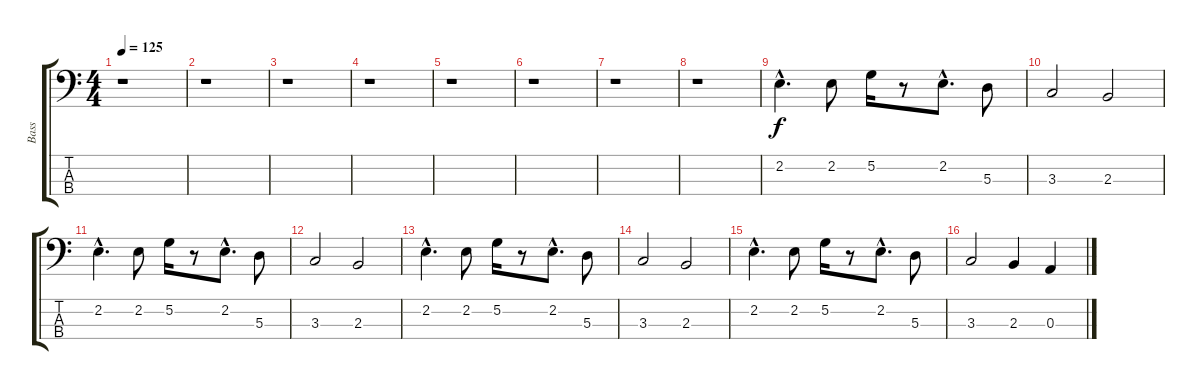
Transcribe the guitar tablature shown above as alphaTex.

\track ("Bass" "Bass") {instrument electricbassfinger}
\staff {score tabs}
\tuning (G2 D2 A1 E1) {hide}
\ts (4 4)
\tempo 125
\clef f4
\ks c
r.1{dy f instrument electricbassfinger} |
r.1 |
r.1 |
r.1 |
r.1 |
r.1 |
r.1 |
r.1 |
2.2{hac}.4{d} 2.2.8 5.2.16 r.8 2.2{hac}.8{d} 5.3.8 |
3.3.2 2.3.2 |
2.2{hac}.4{d} 2.2.8 5.2.16 r.8 2.2{hac}.8{d} 5.3.8 |
3.3.2 2.3.2 |
2.2{hac}.4{d} 2.2.8 5.2.16 r.8 2.2{hac}.8{d} 5.3.8 |
3.3.2 2.3.2 |
2.2{hac}.4{d} 2.2.8 5.2.16 r.8 2.2{hac}.8{d} 5.3.8 |
3.3.2 2.3.4 0.3.4
